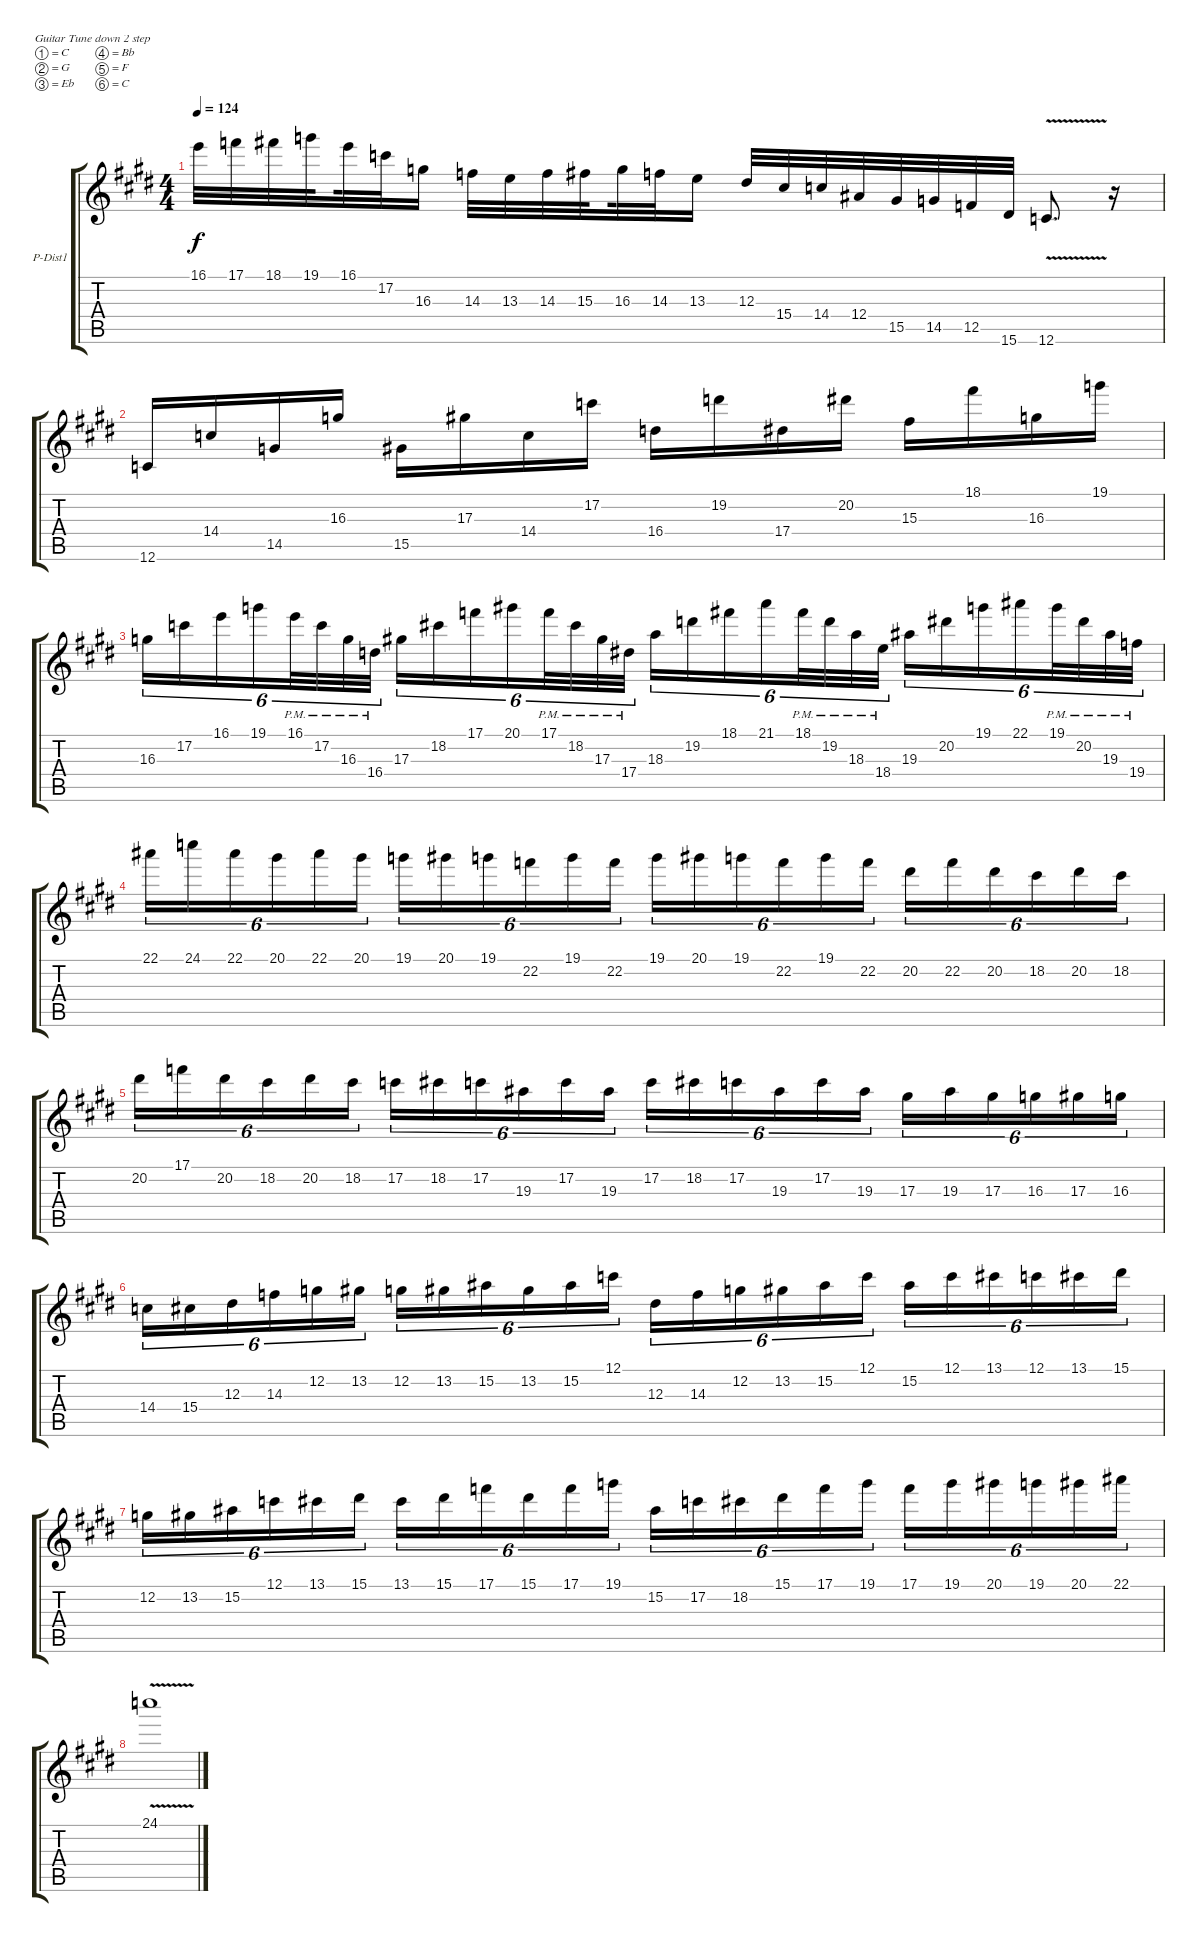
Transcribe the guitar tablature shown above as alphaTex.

\defaultSystemsLayout 4
\bracketExtendMode groupsimilarinstruments
\firstSystemTrackNameOrientation horizontal
\otherSystemsTrackNameOrientation horizontal
\track ("Petrucci Dist 1" "P-Dist1") {instrument distortionguitar}
\staff {score tabs}
\tuning (C4 G3 Eb3 Bb2 F2 C2)
\ts (4 4)
\tempo 124
\clef g2
\ks e
16.1.32{dy f} 17.1.32 18.1.32 19.1.32{beam splitsecondary} 16.1.32 17.2.32 16.3.16 14.3.32 13.3.32 14.3.32 15.3.32{beam splitsecondary} 16.3.32 14.3.32 13.3.16 12.3.32 15.4.32 14.4.32 12.4.32 15.5.32 14.5.32 12.5.32 15.6.32 12.6{v}.8{d} r.16 |
12.6.16 14.4.16 14.5.16 16.3.16 15.5.16 17.3.16 14.4.16 17.2.16 16.4.16 19.2.16 17.4.16 20.2.16 15.3.16 18.1.16 16.3.16 19.1.16 |
16.3.16{tu (6 4)} 17.2.16{tu (6 4)} 16.1.16{tu (6 4)} 19.1.16{tu (6 4)} 16.1{pm}.32{tu (6 4)} 17.2{pm}.32{tu (6 4)} 16.3{pm}.32{tu (6 4)} 16.4{pm}.32{tu (6 4) beam split} 17.3.16{tu (6 4)} 18.2.16{tu (6 4)} 17.1.16{tu (6 4)} 20.1.16{tu (6 4)} 17.1{pm}.32{tu (6 4)} 18.2{pm}.32{tu (6 4)} 17.3{pm}.32{tu (6 4)} 17.4{pm}.32{tu (6 4) beam split} 18.3.16{tu (6 4)} 19.2.16{tu (6 4)} 18.1.16{tu (6 4)} 21.1.16{tu (6 4)} 18.1{pm}.32{tu (6 4)} 19.2{pm}.32{tu (6 4)} 18.3{pm}.32{tu (6 4)} 18.4{pm}.32{tu (6 4) beam split} 19.3.16{tu (6 4)} 20.2.16{tu (6 4)} 19.1.16{tu (6 4)} 22.1.16{tu (6 4)} 19.1{pm}.32{tu (6 4)} 20.2{pm}.32{tu (6 4)} 19.3{pm}.32{tu (6 4)} 19.4{pm}.32{tu (6 4)} |
22.1.16{tu (6 4)} 24.1.16{tu (6 4)} 22.1.16{tu (6 4)} 20.1.16{tu (6 4)} 22.1.16{tu (6 4)} 20.1.16{tu (6 4)} 19.1.16{tu (6 4)} 20.1.16{tu (6 4)} 19.1.16{tu (6 4)} 22.2.16{tu (6 4)} 19.1.16{tu (6 4)} 22.2.16{tu (6 4)} 19.1.16{tu (6 4)} 20.1.16{tu (6 4)} 19.1.16{tu (6 4)} 22.2.16{tu (6 4)} 19.1.16{tu (6 4)} 22.2.16{tu (6 4)} 20.2.16{tu (6 4)} 22.2.16{tu (6 4)} 20.2.16{tu (6 4)} 18.2.16{tu (6 4)} 20.2.16{tu (6 4)} 18.2.16{tu (6 4)} |
20.2.16{tu (6 4)} 17.1.16{tu (6 4)} 20.2.16{tu (6 4)} 18.2.16{tu (6 4)} 20.2.16{tu (6 4)} 18.2.16{tu (6 4)} 17.2.16{tu (6 4)} 18.2.16{tu (6 4)} 17.2.16{tu (6 4)} 19.3.16{tu (6 4)} 17.2.16{tu (6 4)} 19.3.16{tu (6 4)} 17.2.16{tu (6 4)} 18.2.16{tu (6 4)} 17.2.16{tu (6 4)} 19.3.16{tu (6 4)} 17.2.16{tu (6 4)} 19.3.16{tu (6 4)} 17.3.16{tu (6 4)} 19.3.16{tu (6 4)} 17.3.16{tu (6 4)} 16.3.16{tu (6 4)} 17.3.16{tu (6 4)} 16.3.16{tu (6 4)} |
14.4.16{tu (6 4)} 15.4.16{tu (6 4)} 12.3.16{tu (6 4)} 14.3.16{tu (6 4)} 12.2.16{tu (6 4)} 13.2.16{tu (6 4)} 12.2.16{tu (6 4)} 13.2.16{tu (6 4)} 15.2.16{tu (6 4)} 13.2.16{tu (6 4)} 15.2.16{tu (6 4)} 12.1.16{tu (6 4)} 12.3.16{tu (6 4)} 14.3.16{tu (6 4)} 12.2.16{tu (6 4)} 13.2.16{tu (6 4)} 15.2.16{tu (6 4)} 12.1.16{tu (6 4)} 15.2.16{tu (6 4)} 12.1.16{tu (6 4)} 13.1.16{tu (6 4)} 12.1.16{tu (6 4)} 13.1.16{tu (6 4)} 15.1.16{tu (6 4)} |
12.2.16{tu (6 4)} 13.2.16{tu (6 4)} 15.2.16{tu (6 4)} 12.1.16{tu (6 4)} 13.1.16{tu (6 4)} 15.1.16{tu (6 4)} 13.1.16{tu (6 4)} 15.1.16{tu (6 4)} 17.1.16{tu (6 4)} 15.1.16{tu (6 4)} 17.1.16{tu (6 4)} 19.1.16{tu (6 4)} 15.2.16{tu (6 4)} 17.2.16{tu (6 4)} 18.2.16{tu (6 4)} 15.1.16{tu (6 4)} 17.1.16{tu (6 4)} 19.1.16{tu (6 4)} 17.1.16{tu (6 4)} 19.1.16{tu (6 4)} 20.1.16{tu (6 4)} 19.1.16{tu (6 4)} 20.1.16{tu (6 4)} 22.1.16{tu (6 4)} |
24.1{v}.1
